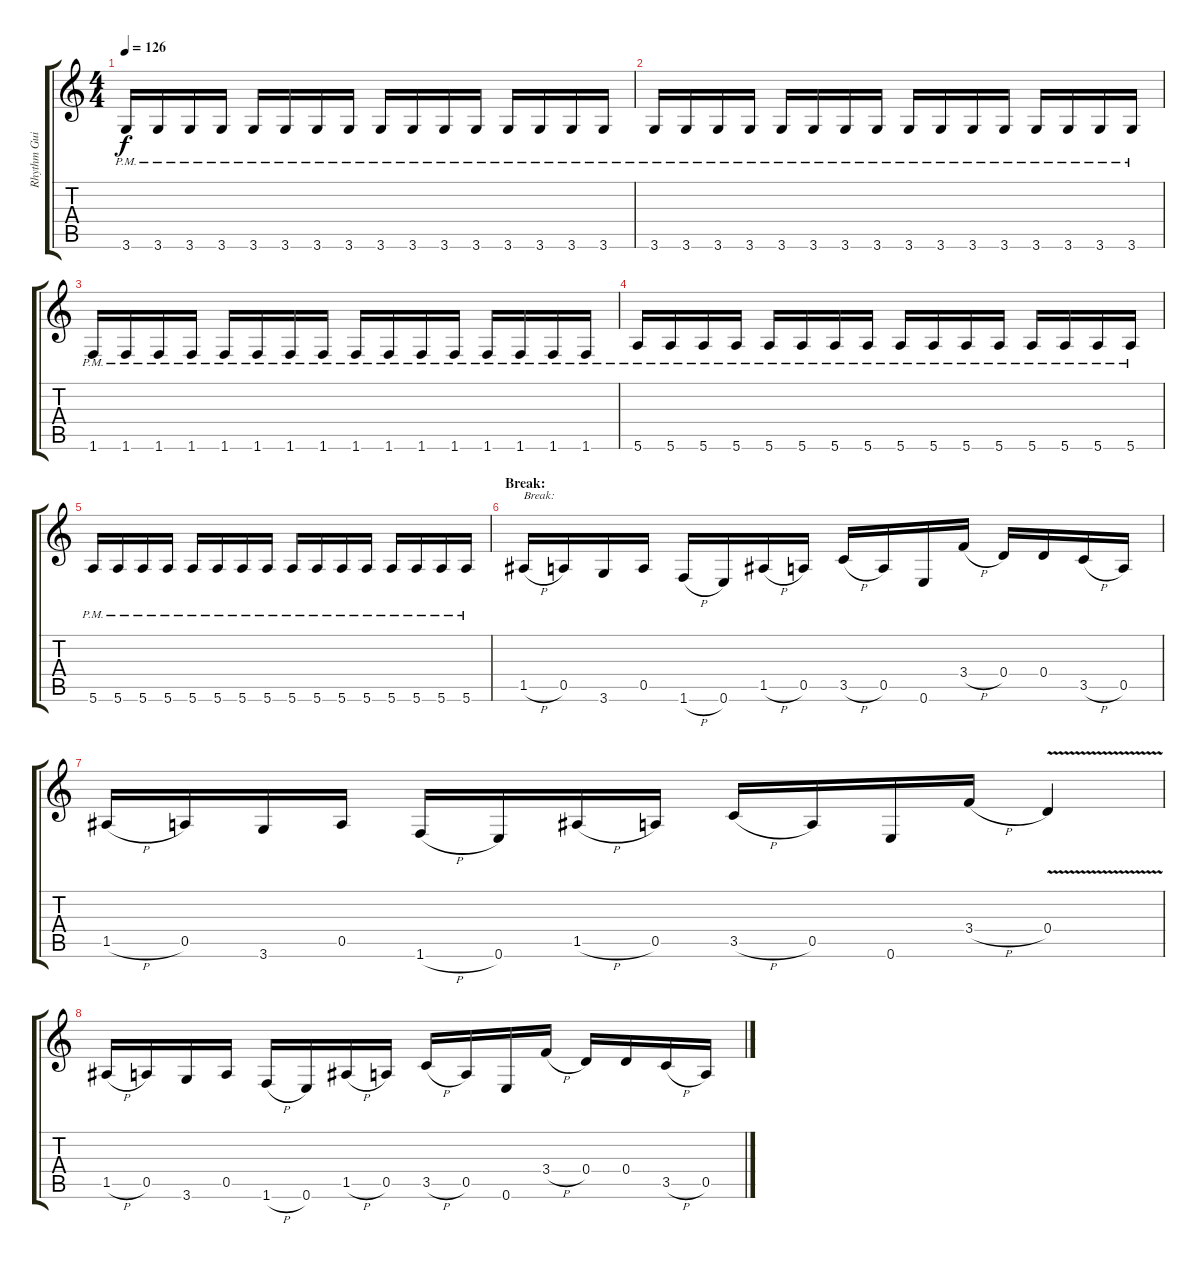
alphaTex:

\track ("Rhythm Guitar 1" "Rhythm Gui") {instrument distortionguitar}
\staff {score tabs}
\tuning (E4 B3 G3 D3 A2 E2) {hide}
\ts (4 4)
\tempo 126
\clef g2
\ks c
3.6{pm}.16{dy f} 3.6{pm}.16 3.6{pm}.16 3.6{pm}.16 3.6{pm}.16 3.6{pm}.16 3.6{pm}.16 3.6{pm}.16 3.6{pm}.16 3.6{pm}.16 3.6{pm}.16 3.6{pm}.16 3.6{pm}.16 3.6{pm}.16 3.6{pm}.16 3.6{pm}.16 |
3.6{pm}.16 3.6{pm}.16 3.6{pm}.16 3.6{pm}.16 3.6{pm}.16 3.6{pm}.16 3.6{pm}.16 3.6{pm}.16 3.6{pm}.16 3.6{pm}.16 3.6{pm}.16 3.6{pm}.16 3.6{pm}.16 3.6{pm}.16 3.6{pm}.16 3.6{pm}.16 |
1.6{pm}.16 1.6{pm}.16 1.6{pm}.16 1.6{pm}.16 1.6{pm}.16 1.6{pm}.16 1.6{pm}.16 1.6{pm}.16 1.6{pm}.16 1.6{pm}.16 1.6{pm}.16 1.6{pm}.16 1.6{pm}.16 1.6{pm}.16 1.6{pm}.16 1.6{pm}.16 |
5.6{pm}.16 5.6{pm}.16 5.6{pm}.16 5.6{pm}.16 5.6{pm}.16 5.6{pm}.16 5.6{pm}.16 5.6{pm}.16 5.6{pm}.16 5.6{pm}.16 5.6{pm}.16 5.6{pm}.16 5.6{pm}.16 5.6{pm}.16 5.6{pm}.16 5.6{pm}.16 |
5.6{pm}.16 5.6{pm}.16 5.6{pm}.16 5.6{pm}.16 5.6{pm}.16 5.6{pm}.16 5.6{pm}.16 5.6{pm}.16 5.6{pm}.16 5.6{pm}.16 5.6{pm}.16 5.6{pm}.16 5.6{pm}.16 5.6{pm}.16 5.6{pm}.16 5.6{pm}.16 |
\section ("" "Break:")
1.5{h}.16{txt "Break:"} 0.5.16 3.6.16 0.5.16 1.6{h}.16 0.6.16 1.5{h}.16 0.5.16 3.5{h}.16 0.5.16 0.6.16 3.4{h}.16 0.4.16 0.4.16 3.5{h}.16 0.5.16 |
1.5{h}.16 0.5.16 3.6.16 0.5.16 1.6{h}.16 0.6.16 1.5{h}.16 0.5.16 3.5{h}.16 0.5.16 0.6.16 3.4{h}.16 0.4{v}.4 |
1.5{h}.16 0.5.16 3.6.16 0.5.16 1.6{h}.16 0.6.16 1.5{h}.16 0.5.16 3.5{h}.16 0.5.16 0.6.16 3.4{h}.16 0.4.16 0.4.16 3.5{h}.16 0.5.16
